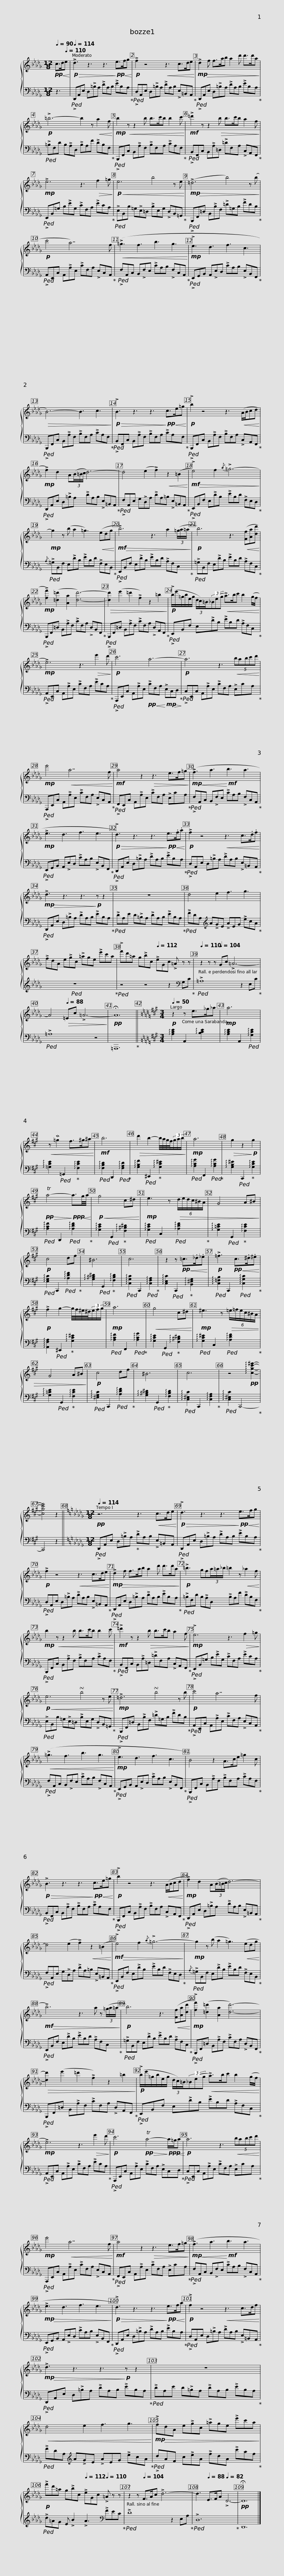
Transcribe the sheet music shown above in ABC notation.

X:1
%%score { 1 | 2 }
L:1/8
Q:1/4=90
M:12/8
I:linebreak $
K:Db
V:1 treble
V:2 bass
V:1
!pp!!<(! c>[Q:1/4=100]d[Q:1/4=110]e!<)! |[Q:1/4=114]!p!!>(! !>!d3 z3 z3!>)!!pp!!<(! e>fg!<)! |!p! !>!f2 z4!<(! z3 c>de!<)! |$!mp!!>(! !>!d2 f f>ab a2 d' d'>d'a!>)! |!p! !>!=b6- b2 z!<(! a2 f!<)! |$ %5
!mp! b2!<(! z z2 b b>c'b b2 c'!<)! |!mf! !>!=d'2 z z2!>(! b b>c'b a2 f!>)! |$!mp! !>!e6 z3!>(! f2 =g!>)! |!p!!<(! e6 b4 z e!<)! |$!mp!!>(! (!>!=d6 b4) z (b!>)! | %10
!p! c'4 a7) f |$!<(! (!>!=g3 f3 b3 g3!<)! |!mp! !>!e3 d3 f3 c3 |!>(! B6-) B3 c3!>)! |$!p!!>(! !>!B3 z3 z3!>)!!pp!!<(! c>e=g!<)! | %15
!p! !>!b2 z4 z3!<(! (A/B/cd!<)! |$!mp! !>!f2) d2 A(3(B/=B/c/ d6-) | d4 (e2 !>!f2)!<(! z2 (=B2!<)! |!mf!!>(! !>!e4) f2{/a} !>!=g6-!>)! |$!mp! g2 z (b a2 =g3)!<(! (edg!<)! | %20
!mf!!>(! !>!b6) z3 a2 (3(=g/a/=a/!>)! |$!p! b6) z3!<(! ([Ff][Aa][dd']!<)! |!mp! !>![ff']2) ([=d=d']2 [Aa]2 [dd']6-) |!>(! [dd']2 (e'2 =d'2 !>!f2) z2 =b2!>)! |$!p! (!>!b/e'/=g/b/e/g/ (3d/c/)=B/(3_B(eg!<(! !>!a>)bc' b2 (g/f/!<)! | %25
!mp! !>!e6) z3!>(! e'2 d'!>)! |$!p! c'6 a6- |!p! a6 z3!<(! (5:3:5babc'd'!<)! |!mp! e'4!<(! a7 f!<)! |$!mf! a4 z2!>(! z3 e>f=g!>)! | %30
!mp!!<(! (!>!f3 a3!<)!!mf! b3 a3 |!mp! !>!e3 d3 f3 e3 |$!p!!>(! !>!d3) z3 z3!>)!!pp!!<(! e>.f.a!<)! |!p! !>!f2 z4!<(! z3 c>.d.f!<)! |!mp!!>(! !>!d3 z3 z3!>)!!p! z z2 |$ %35
 z12 | d4 e2 f3 g3 | !>!fdA e!>!gc !>!=age !>!e'c'a |$ !>!f'd'=a g!>!bc[Q:1/4=112] !>!eGc !>!=A z z |[Q:1/4=110] z2 z z[Q:1/4=104] Gc !>!=A6-[Q:1/4=96] | %40
 A4[Q:1/4=88]!>(! =Ec !>!=A6-!>)! |!pp! !fermata!A12 ||$[K:A][M:3/4][Q:1/4=50]!p! z2 z e>_g_a |!mp! a6 |!<(! z M=g2 f>^g^a!<)! | %45
!mf! b6 |!>(! d'2 b2- b/4a/4g/4f/4(3g/a/b/!>)! |$!mp! a6 |!>(! g2 z2!>)!!p! g2 |!pp!!>(! Ta4-!>)!!ppp!!<(! a3/2g/4a/4!<)! | %50
!p!!<(! g4 c^d!<)! |!mp! e3 z!>(! (6:4:6d/e/d/c/^B/A/ | G4 A^B!>)! |$!p! c4 df | ^B6 | %55
 c6 | z2 z!pp!!<(! =c>._d._e!<)! |!p! !>!=f3!pp!!<(! c>.^d.^e!<)! |$!p! !>!f2 g2- g/4f/4^e/4^d/4(3e/f/g/ |!mp! a6 | %60
!<(! g4 c^d!<)! |!mp! ^e3 z!>(! (6:4:6=e/=f/e/c/^B/A/ | G4 A^B!>)! |$!p! c4 df | ^B6 | %65
 c6 | z4!pp! !arpeggio![cgc'^e']2- | [cgc'e']4 z2 ||$[K:Db][M:12/8]!pp![Q:1/4=114] z6 z3!<(! c>de!<)! |!p!!>(! !>!d3 z3 z3!>)!!pp!!<(! e>fg!<)! |$ %70
!p! !>!f2 z4!<(! z3 c>de!<)! |!mp!!>(! !>!d2 f f>ab a2 d' d'>d'a!>)! |$!p! !>!=b3 gf(3a/=a/_b/ =b2 z!<(! _a2 f!<)! |!mp! b2!<(! z z2 b b>c'b b2 c'!<)! |$!mf! !>!=d'2 z z2!>(! b b>c'b a2 f!>)! | %75
!mp! !>!e6 z3!>(! f2 =g!>)! |$!p!!<(! e6 !turn!b4 z e!<)! |!mp! !>!=d6 !turn!b4 z b |!p! c'4 a7 f |$!<(! (!>!=g3 f3 b3 g3!<)! | %80
!mp! !>!e3 d3 f3 c3 | B4) z2 A>ce =g2 c |$!p!!>(! !>!B3 z3 z3!>)!!pp!!<(! c>e=g!<)! |!p! !>!b2 z4 z3!<(! (A/B/cd!<)! |$!mp! !>!f2) d2 A(3(B/=B/c/ d6-) | %85
 d4 (e2 !>!f2)!<(! z2 (=B2!<)! |!mf!!>(! !>!e4) f2{/a} !>!=g6-!>)! |$!mp! g2 z (b a2 =g3)!<(! (edg!<)! |!mf!!>(! !>!b6) z3 a z (3(=g/a/=a/!>)! |$!p! b6) z3!<(! ([Ff][Aa][dd']!<)! | %90
!mp! !>![ff']2) ([=d=d']2 [Aa]2 [dd']6-) |!>(! [dd']2 (e'2 =d'2 !>!f2) z2 =b2!>)! |$!p! (!>!b/e'/=g/b/e/g/ (3d/c/)=B/(3_B(eg!<(! !>!a>)bc' b2 (g/f/!<)! |!mp! !>!e6) z3!>(! e'2 d'!>)! |$!p! c'6!pp!!>(! Ta4-!>)!!ppp!!<(! a/=g/a!<)! | %95
!p! a6 z3!<(! (5:3:5babc'd'!<)! |$!mp! e'4!<(! a7 f!<)! |!mf! a4 z2!>(! z3 e>f=g!>)! |!mp!!<(! (!>!f3 a3!<)!!mf! b3 a3 |$!mp!!>(! !>!e3 d3 f3 e3!>)! | %100
!p!!>(! !>!d3) z3 z3!>)!!pp!!<(! e>fa!<)! |!p! !>!f2 z4!<(! z3 c>df!<)! |$!mp!!>(! !>!d3 z3 z3!>)!!p! z z2 | z12 |!<(! d4 e2 f3 g3!<)! |$ %105
!mp!!>(! !>!fdA e!>!gc !>!=age !>!e'c'a!>)! |!p! !>!f'd'=a g!>!bc[Q:1/4=112] !>!eGc[Q:1/4=110] !>!=A z z | z2 z[Q:1/4=104] F>Ac[Q:1/4=96] !>!d6-[Q:1/4=92] |$[Q:1/4=90] d3[Q:1/4=88] E>FA[Q:1/4=82] !>!D6- |!pp! !fermata!D12 |] %110
V:2
 z3 |!ped! !>!D,,A,,E, D,!>!=B,A, !>!DA,B, !>!EB,A,!ped-up! |!ped! !>!D,A,,E, D,!>!=B,A, !>!DA,B, !>!E,=B,,A,,!ped-up! |$!ped! !>!D,,A,,E, D,!>!=B,A, !>!DA,B, !>!EB,A,!ped-up! |!ped! !>!=B,F,D B,!>!A,D, !>!B,A,F !>!DB,F,!ped-up! |$ %5
!ped! !>!B,,,F,,C, B,,!>!A,F, !>!B,F,A, !>!CA,F,!ped-up! |!ped! !>!B,,F,,C, B,,!>!A,=D, !>!=DF,A, !>!C,A,,F,,!ped-up! |$!ped! !>!E,,B,,=G, B,!>!EG, !>!CF,A, !>!ECA,!ped-up! |!ped! !>!E,B,,B, =G,!>!E,=D, !>!B,E,G, !>!D,B,,=G,,!ped-up! |$!ped! !>!B,,,F,,=D, B,,!>!B,F, !>!=D=G,B, !>!FDB,!ped-up! | %10
!ped! !>!A,,E,,C, A,,!>!A,E, !>!CF,A, !>!E,C,A,,!ped-up! |$!ped! !>!F,A,,C, B,,!>!F,E, !>!CA,B, !>!F,C,A,,!ped-up! |!ped! !>!E,,G,,B,, A,,!>!E,D, !>!CA,B, !>!E,B,,F,,!ped-up! |!ped! !>!B,,,F,,C, B,,!>!A,F, !>!B,F,A, !>!CA,F,!ped-up! |$!ped! !>!B,,F,,C, B,,!>!A,F, !>!B,F,A, !>!CA,F,!ped-up! | %15
!ped! !>!B,,,F,,C, B,,!>!A,F, !>!B,F,A, !>!C,A,,F,,!ped-up! |$!ped! !>!D,,A,,E, D,!>!=B,A, !>!DA,B, !>!E,=B,,A,,!ped-up! |!ped! !>!F,A,,E, G,!>!D,A, !>!DA,=B, !>!E,=B,,A,,!ped-up! |!ped! !>!E,,B,,F, E,!>!DB, !>!EB,D !>!F,E,D,!ped-up! |$!ped!{/A,} !>!=G,B,,F, E,!>!DB, !>!EB,D !>!F,E,B,,!ped-up! | %20
!ped! !>!E,,B,,F, E,!>!DB, !>!EB,D !>!A,F,C,!ped-up! |$!ped! !>!=G,B,,F, E,!>!DB, !>!EB,D !>!A,F,C,!ped-up! |!ped! !>!B,,,F,,=D, B,,!>!A,F, !>!CF,A, !>!D,B,,F,,!ped-up! |!ped! !>!B,,,F,,=D, B,,!>!A,F, !>!CF,A, !>!D,A,,F,,!ped-up! |$!ped! !>!E,,B,,F, E,!>!DB, !>!EB,D !>!A,F,C,!ped-up! | %25
!ped! !>!A,,E,,C, A,,!>!A,E, !>!CF,A, !>!ECA,!ped-up! |$!ped! !>!A,,,E,,C, A,,!>!A,E,!pp!!<(! !>!CF,A,!<)!!mp!!>(! !>!E,C,D,!ped-up!!>)! |!ped! !>!C,E,,C, A,,!>!A,E, !>!CF,A, !>!E,CA,!ped-up! |!ped! !>!A,,,E,,C, A,,!>!A,E, !>!CF,A, !>!E,C,A,,!ped-up! |$!ped! !>!F,,E,,C, A,,!>!A,E, !>!CF,A, !>!E,CA,!ped-up! | %30
!ped! !>!F,A,,C, B,,!>!F,E, !>!CA,B, !>!F,C,A,,!ped-up! |!ped! !>!E,,G,,B,, A,,!>!E,D, !>!CA,B, !>!E,B,,F,,!ped-up! |$!ped! !>!D,,A,,E, D,!>!=B,A, !>!DA,B, !>!EB,A,!ped-up! |!ped! !>!D,A,,E, D,!>!=B,A, !>!DA,B, !>!E,=B,,A,,!ped-up! |!ped! !>!D,,A,,E, D,!>!=B,A, !>!DA,B, !>!EB,A,!ped-up! |$ %35
!ped! !>!DA,E D!>!=B,A, !>!DA,B, !>!EB,A,!ped-up! |!ped! !>!FDA,[K:treble] A!>!GE !>!AEG !>!ecA!ped-up! |!ped! z12!ped-up! |$!ped! z4 z4 z2[K:bass] G,C!ped-up! |!ped! !>!=A,8 z2 E,C!ped-up! | %40
!ped! !>!=A,8 z4 | =A,,,12!ped-up! ||$[K:A][M:3/4] !arpeggio![A,CE]2 A,,2 !arpeggio![B,CE]2 | !arpeggio![A,CE]2 A,,2!ped! !arpeggio![G,CE]2 | !arpeggio![=G,CE]2!ped! =G,,2!ped-up! !arpeggio![F,CE]2 | %45
!ped! !arpeggio![F,B,D]2 D,,2!ped! !arpeggio![F,A,D]2!ped-up! | !arpeggio![G,B,F]2!ped! ^E,,2!ped-up! !arpeggio![G,C^E]2 |$!ped! !arpeggio![A,CG]2 F,,2!ped! !arpeggio![A,CG]2!ped-up! | !arpeggio![G,B,^E]2!ped! C,,2!ped-up! !arpeggio![G,CE]2 |!ped! !arpeggio![A,CF]2 D,,2!ped! !arpeggio![A,DF]2!ped-up! | %50
 !arpeggio![G,CE]2!ped! G,,2!ped-up! !arpeggio![F,^B,^D]2 |!ped! !arpeggio![G,CE]2 C,2!ped! !arpeggio![A,DF]2!ped-up! | !arpeggio![G,=CE]2!ped! G,,2!ped-up! !arpeggio![F,CE]2 |$!ped! !arpeggio![E,G,C]2 C,,2!ped! !arpeggio![A,DF]2!ped-up! | !arpeggio![G,^B,^D]2!ped! G,,2!ped-up! !arpeggio![F,B,D]2 | %55
!ped! !arpeggio![C,G,C]2 C,,2!ped! !arpeggio![C,F,A,]2!ped-up! | !arpeggio![C,E,C]2!ped! C,,2!ped-up! !arpeggio![B,,^E,G,]2 |!ped! !arpeggio![C,=F,B,]2 C,,2!ped! !arpeggio![C,G,C]2!ped-up! |$ !arpeggio![A,,F,A,]2!ped! ^E,,2!ped-up! !arpeggio![G,C^E]2 |!ped! !arpeggio![A,CF]2 F,,2!ped! !arpeggio![A,CG]2!ped-up! | %60
 !arpeggio![G,CE]2!ped! G,,2!ped-up! !arpeggio![F,^B,^D]2 |!ped! !arpeggio![G,C^E]2 C,2!ped! !arpeggio![A,DF]2!ped-up! | !arpeggio![G,=CE]2!ped! G,,2!ped-up! !arpeggio![F,CE]2 |$!ped! !arpeggio![^E,G,C]2 C,,2!ped! !arpeggio![A,DF]2!ped-up! | !arpeggio![G,^B,^D]2!ped! G,,2!ped-up! !arpeggio![F,B,D]2 | %65
!ped! !arpeggio![C,^E,C]2 C,,2 !arpeggio![C,F,A,]2!ped-up! |!ped! !arpeggio![C,^E,C]2 C,,4-!ped-up! | C,,4 z2 ||$[K:Db][M:12/8]!ped! !>!D,,A,,E, D,!>!=B,A,!ped-up! !>!DA,B, !>!E,=B,,A,, |!ped! !>!D,,A,,E, D,!>!=B,A, !>!DA,B, !>!EB,A,!ped-up! |$ %70
!ped! !>!D,A,,E, D,!>!=B,A, !>!DA,B, !>!E,=B,,A,,!ped-up! |!ped! !>!D,,A,,E, D,!>!=B,A, !>!DA,B, !>!EB,A,!ped-up! |$!ped! !>!=B,F,D B,!>!A,D, !>!B,A,F !>!DB,F,!ped-up! |!ped! !>!B,,,F,,C, B,,!>!A,F, !>!B,F,A, !>!CA,F,!ped-up! |$!ped! !>!B,,F,,C, B,,!>!A,=D, !>!=DF,A, !>!C,A,,F,,!ped-up! | %75
!ped! !>!E,,B,,=G, B,!>!EG, !>!CF,A, !>!ECA,!ped-up! |$!ped! !>!E,B,,B, =G,!>!E,=D, !>!B,E,G, !>!D,B,,=G,,!ped-up! |!ped! !>!B,,,F,,=D, B,,!>!B,F, !>!=D=G,B, !>!FDB,!ped-up! |!ped! !>!A,,E,,C, A,,!>!A,E, !>!CF,A, !>!E,C,A,,!ped-up! |$!ped! !>!F,A,,C, B,,!>!F,E, !>!CA,B, !>!F,C,A,,!ped-up! | %80
!ped! !>!E,,G,,B,, A,,!>!E,D, !>!CA,B, !>!E,B,,F,,!ped-up! |!ped! !>!B,,,F,,C, B,,!>!A,F, !>!B,F,A, !>!CA,F,!ped-up! |$!ped! !>!B,,F,,C, B,,!>!A,F, !>!B,F,A, !>!CA,F,!ped-up! |!ped! !>!B,,,F,,C, B,,!>!A,F, !>!B,F,A, !>!C,A,,F,,!ped-up! |$!ped! !>!D,,A,,E, D,!>!=B,A, !>!DA,B, !>!E,=B,,A,,!ped-up! | %85
!ped! !>!F,A,,E, G,!>!D,A, !>!DA,=B, !>!E,=B,,A,,!ped-up! |!ped! !>!E,,B,,F, E,!>!DB, !>!EB,D !>!F,E,D,!ped-up! |$!ped!{/A,} !>!=G,B,,F, E,!>!DB, !>!EB,D !>!F,E,B,,!ped-up! |!ped! !>!E,,B,,F, E,!>!DB, !>!EB,D !>!A,F,C,!ped-up! |$!ped! !>!=G,B,,F, E,!>!DB, !>!EB,D !>!A,F,C,!ped-up! | %90
!ped! !>!B,,,F,,=D, B,,!>!A,F, !>!CF,A, !>!D,B,,F,,!ped-up! |!ped! !>!B,,,F,,=D, B,,!>!A,F, !>!CF,A, !>!D,A,,F,,!ped-up! |$!ped! !>!E,,B,,F, E,!>!DB, !>!EB,D !>!A,F,C,!ped-up! |!ped! !>!A,,E,,C, A,,!>!A,E, !>!CF,A, !>!ECA,!ped-up! |$!ped! !>!A,,,E,,C, A,,!>!A,E, !>!CF,A, !>!E,C,D,!ped-up! | %95
!ped! !>!C,E,,C, A,,!>!A,E, !>!CF,A, !>!E,CA,!ped-up! |$!ped! !>!A,,,E,,C, A,,!>!A,E, !>!CF,A, !>!E,C,A,,!ped-up! |!ped! !>!F,,E,,C, A,,!>!A,E, !>!CF,A, !>!E,CA,!ped-up! |!ped! !>!F,A,,C, B,,!>!F,E, !>!CA,B, !>!F,C,A,,!ped-up! |$!ped! !>!E,,G,,B,, A,,!>!E,D, !>!CA,B, !>!E,B,,F,,!ped-up! | %100
!ped! !>!D,,A,,E, D,!>!=B,A, !>!DA,B, !>!EB,A,!ped-up! |!ped! !>!D,A,,E, D,!>!=B,A, !>!DA,B, !>!E,=B,,A,,!ped-up! |$!ped! !>!D,,A,,E, D,!>!=B,A, !>!DA,B, !>!EB,A,!ped-up! |!ped! !>!DA,E D!>!=B,A, !>!DA,B, !>!EB,A,!ped-up! |!ped! !>!FDA,[K:treble] A!>!GE !>!AEG !>!ecA!ped-up! |$ %105
!ped! !>!dAF c!>!eA !>!fdA !>!c'af!ped-up! |!ped! !>!d=AG E !>!B2 !>!A3[K:bass] !>!FEC!ped-up! |!ped! !>!D8 z2 E,A,!ped-up! |$!ped! !>!D,12!ped-up! | D,,12 |] %110
